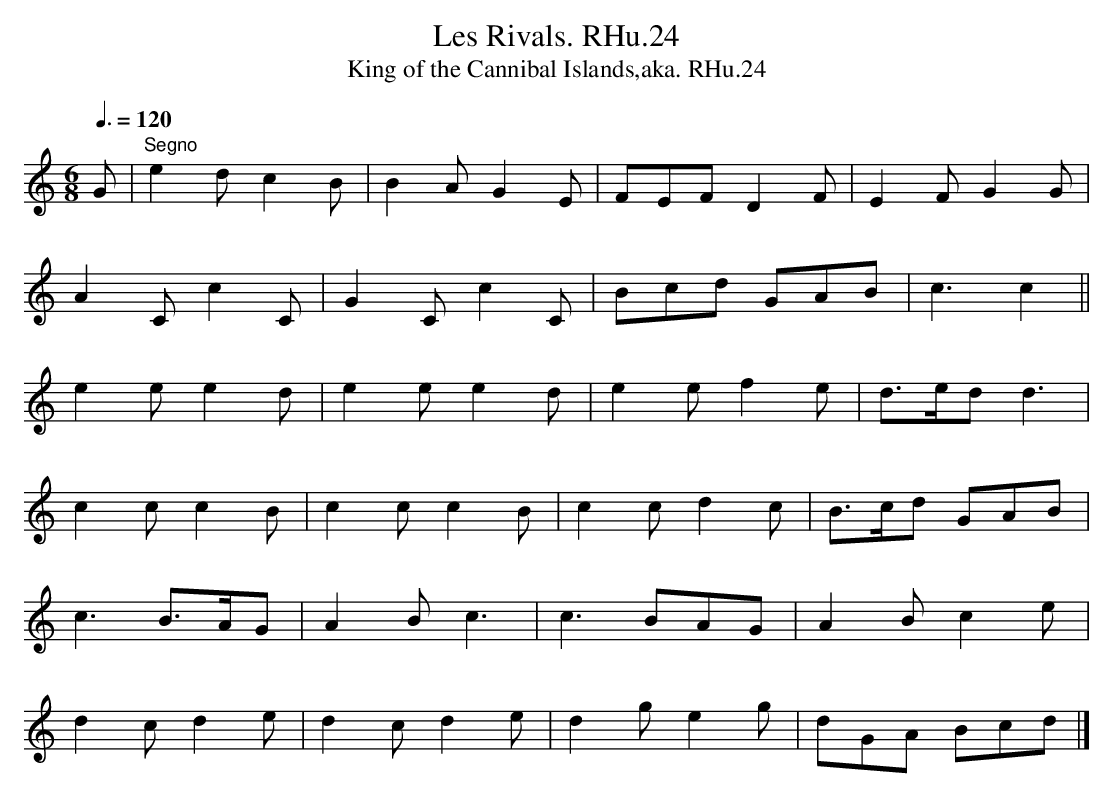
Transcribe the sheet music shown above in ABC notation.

X:1
T:Les Rivals. RHu.24
T:King of the Cannibal Islands,aka. RHu.24
L:1/8
M:6/8
Q:3/8=120
K:C
G|"Segno"e2dc2B|B2AG2E|FEF D2F|E2FG2G|!
A2Cc2C|G2Cc2C|Bcd GAB|c3c2||!
e2ee2d|e2ee2d|e2ef2e|d>edd3|!
c2cc2B|c2cc2B|c2cd2c|B>cd GAB|!
c3B>AG|A2Bc3|c3 BAG|A2Bc2e|!
d2cd2e|d2cd2e|d2ge2g|dGA Bcd|]
